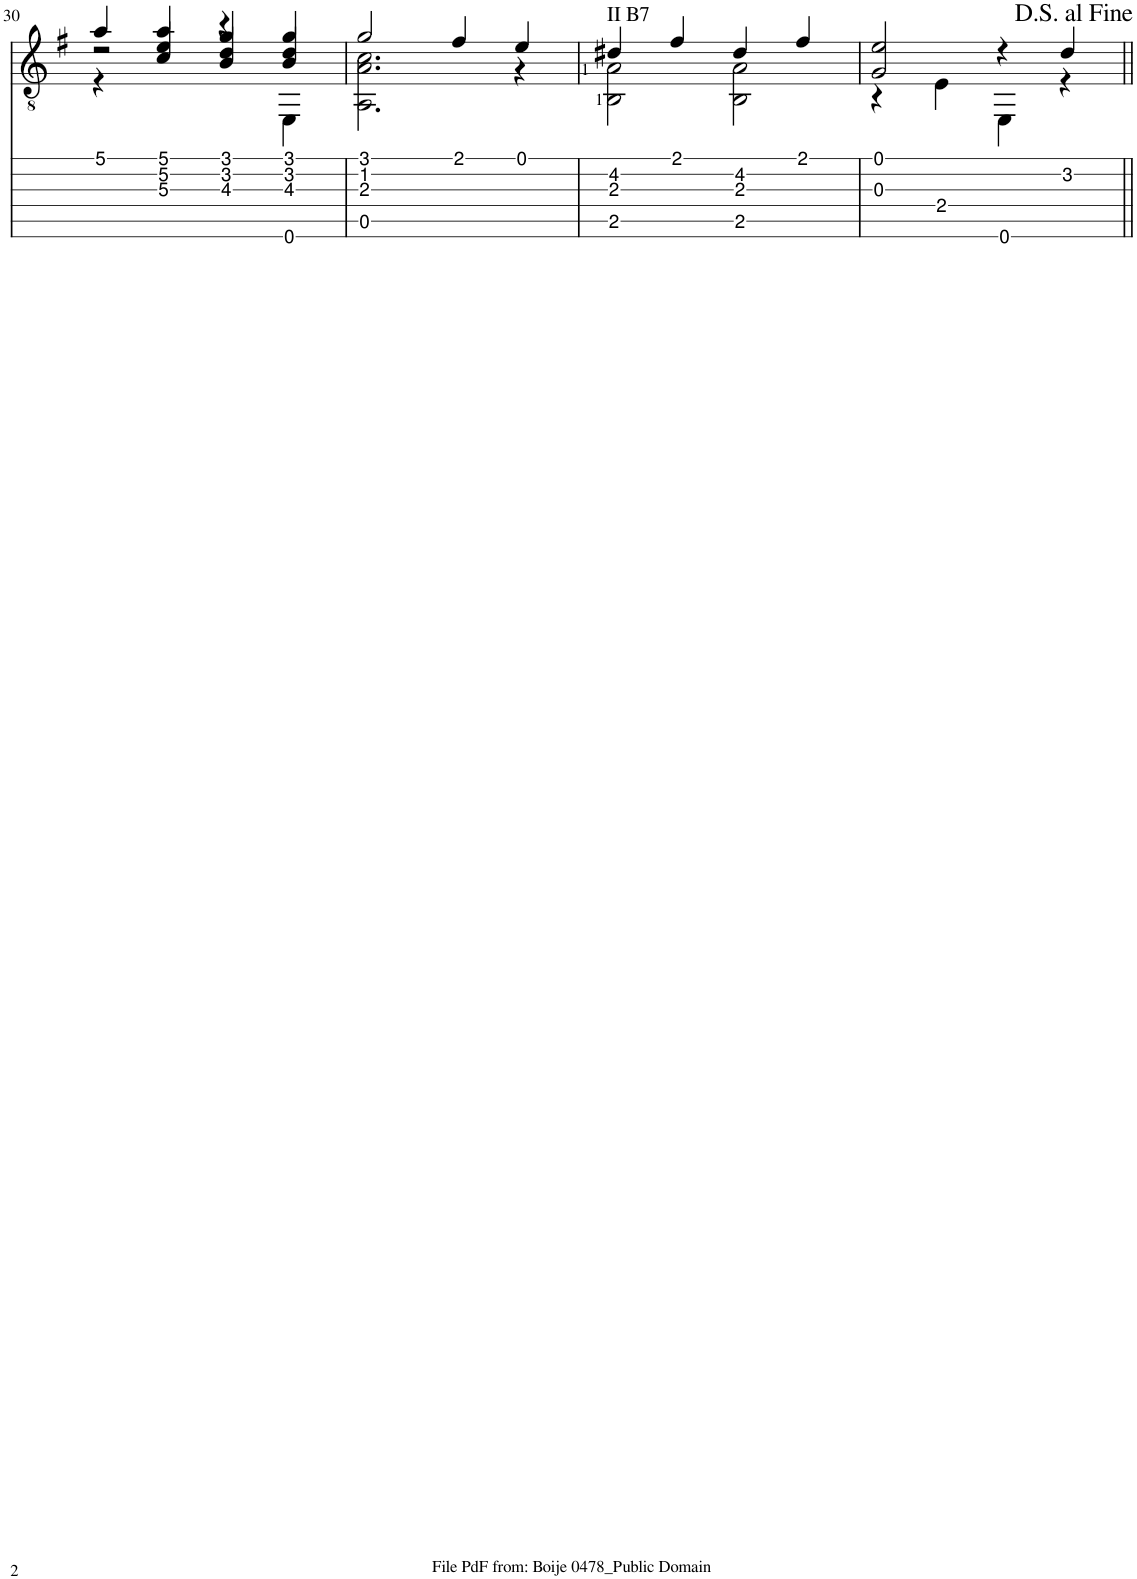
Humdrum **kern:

**kern	**kern
*part1	*part1
*staff2	*staff1
*I"Guitar	*
*I'Guit.	*
!!LO:PB:g=z
*	*clefGv2
*k[f#]	*k[f#]
*M4/4	*M4/4
*met(c)	*met(c)
=30	=30
*^	*^
*	*^	*	*^
4a	2r	4r	4a/	2r	4r
4a	.	4c 4e	4a/	.	4c/ 4e/
4g	4r	4B 4d	4g/	4r	4B/ 4d/
4g	4EE	4B 4d	4g/	4EE\	4B/ 4d/
*	*v	*v	*	*	*
*	*	*	*v	*v
=31	=31	=31	=31
2g	2.AA 2.A 2.c	2g/	2.AA\ 2.A\ 2.c\
4f#	.	4f#/	.
4e	4r	4e/	4r
=32	=32	=32	=32
!	!	!LO:TX:a:t=II B7	!
4d#	2BB 2A	4d#X/	2BB\ 2A\
4f#	.	4f#/	.
4d#	2BB 2A	4d#/	2BB\ 2A\
4f#	.	4f#/	.
=33	=33	=33	=33
2G 2e	4r	2G/ 2e/	4r
.	4E	.	4E\
4r	4EE	4r	4EE\
4d	4r	4d/	4r
*v	*v	*	*
*	*v	*v
=||	=||
*-	*-
